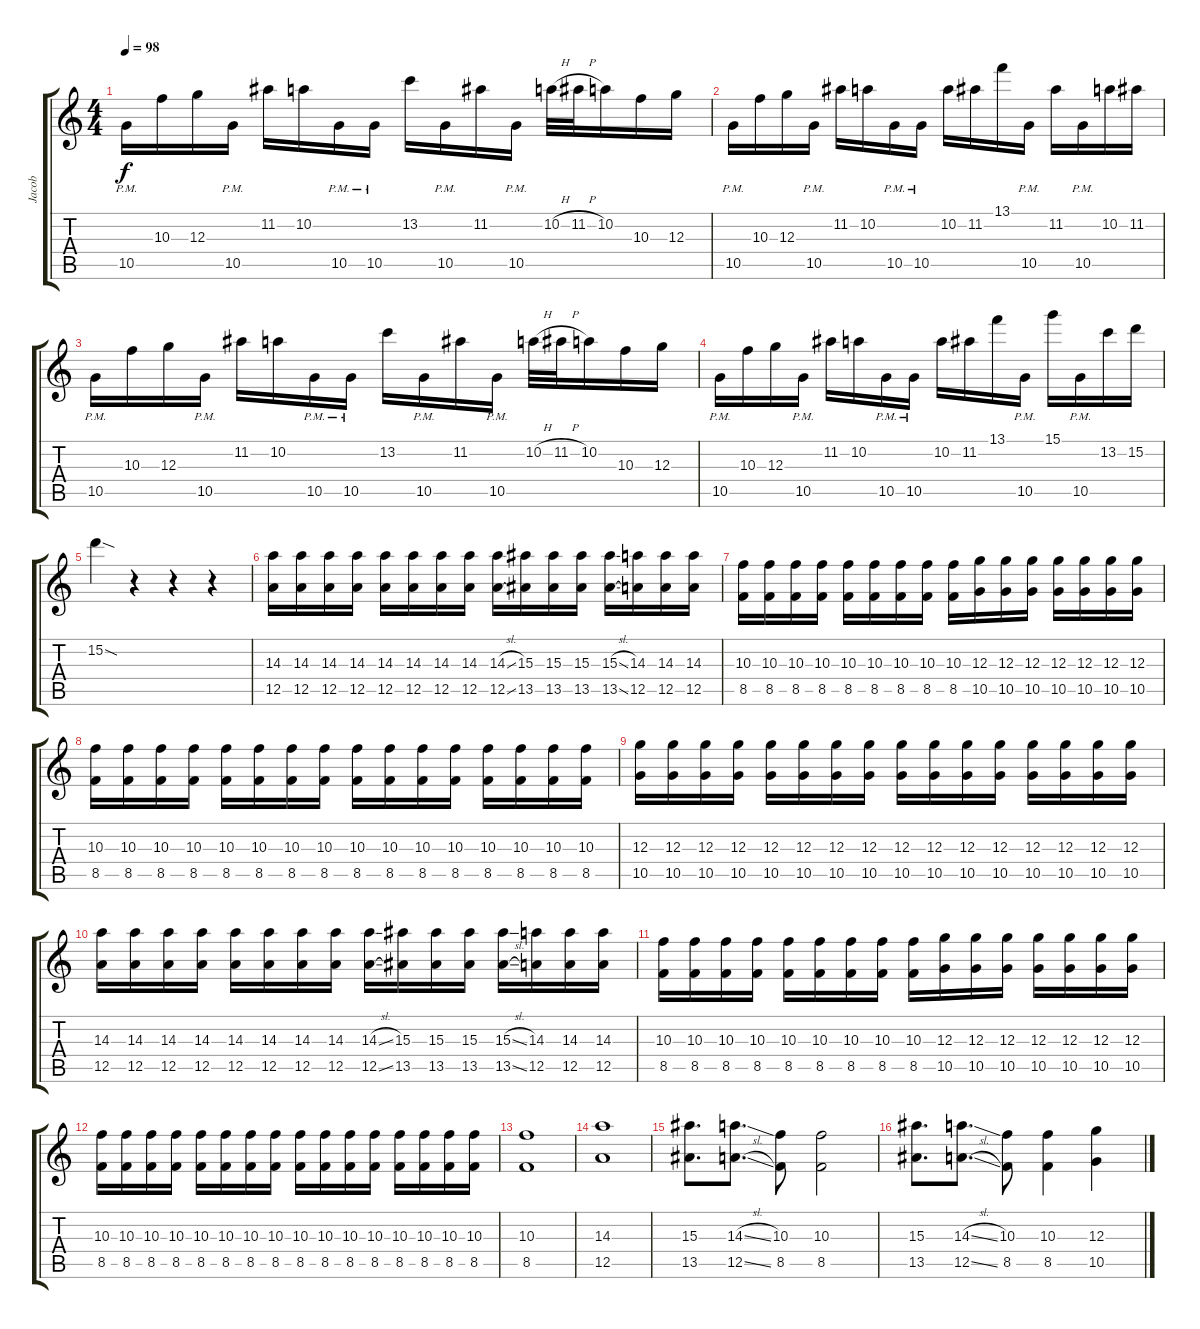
\track ("Jacob" "Jacob") {instrument overdrivenguitar}
\staff {score tabs}
\tuning (E4 B3 G3 D3 A2 D2) {hide}
\ts (4 4)
\tempo 98
\clef g2
\ks c
10.5{pm}.16{dy f} 10.3.16 12.3.16 10.5{pm}.16 11.2.16 10.2.16 10.5{pm}.16 10.5{pm}.16 13.2.16 10.5{pm}.16 11.2.16 10.5{pm}.16 10.2{h}.32 11.2{h}.32 10.2.16 10.3.16 12.3.16 |
10.5{pm}.16 10.3.16 12.3.16 10.5{pm}.16 11.2.16 10.2.16 10.5{pm}.16 10.5{pm}.16 10.2.16 11.2.16 13.1.16 10.5{pm}.16 11.2.16 10.5{pm}.16 10.2.16 11.2.16 |
10.5{pm}.16 10.3.16 12.3.16 10.5{pm}.16 11.2.16 10.2.16 10.5{pm}.16 10.5{pm}.16 13.2.16 10.5{pm}.16 11.2.16 10.5{pm}.16 10.2{h}.32 11.2{h}.32 10.2.16 10.3.16 12.3.16 |
10.5{pm}.16 10.3.16 12.3.16 10.5{pm}.16 11.2.16 10.2.16 10.5{pm}.16 10.5{pm}.16 10.2.16 11.2.16 13.1.16 10.5{pm}.16 15.1.16 10.5{pm}.16 13.2.16 15.2.16 |
15.2{sod}.4 r.4 r.4 r.4 |
(14.3 12.5).16 (14.3 12.5).16 (14.3 12.5).16 (14.3 12.5).16 (14.3 12.5).16 (14.3 12.5).16 (14.3 12.5).16 (14.3 12.5).16 (14.3{sl} 12.5{sl}).16 (15.3 13.5).16 (15.3 13.5).16 (15.3 13.5).16 (15.3{sl} 13.5{sl}).16 (14.3 12.5).16 (14.3 12.5).16 (14.3 12.5).16 |
(10.3 8.5).16 (10.3 8.5).16 (10.3 8.5).16 (10.3 8.5).16 (10.3 8.5).16 (10.3 8.5).16 (10.3 8.5).16 (10.3 8.5).16 (10.3 8.5).16 (12.3 10.5).16 (12.3 10.5).16 (12.3 10.5).16 (12.3 10.5).16 (12.3 10.5).16 (12.3 10.5).16 (12.3 10.5).16 |
(10.3 8.5).16 (10.3 8.5).16 (10.3 8.5).16 (10.3 8.5).16 (10.3 8.5).16 (10.3 8.5).16 (10.3 8.5).16 (10.3 8.5).16 (10.3 8.5).16 (10.3 8.5).16 (10.3 8.5).16 (10.3 8.5).16 (10.3 8.5).16 (10.3 8.5).16 (10.3 8.5).16 (10.3 8.5).16 |
(12.3 10.5).16 (12.3 10.5).16 (12.3 10.5).16 (12.3 10.5).16 (12.3 10.5).16 (12.3 10.5).16 (12.3 10.5).16 (12.3 10.5).16 (12.3 10.5).16 (12.3 10.5).16 (12.3 10.5).16 (12.3 10.5).16 (12.3 10.5).16 (12.3 10.5).16 (12.3 10.5).16 (12.3 10.5).16 |
(14.3 12.5).16 (14.3 12.5).16 (14.3 12.5).16 (14.3 12.5).16 (14.3 12.5).16 (14.3 12.5).16 (14.3 12.5).16 (14.3 12.5).16 (14.3{sl} 12.5{sl}).16 (15.3 13.5).16 (15.3 13.5).16 (15.3 13.5).16 (15.3{sl} 13.5{sl}).16 (14.3 12.5).16 (14.3 12.5).16 (14.3 12.5).16 |
(10.3 8.5).16 (10.3 8.5).16 (10.3 8.5).16 (10.3 8.5).16 (10.3 8.5).16 (10.3 8.5).16 (10.3 8.5).16 (10.3 8.5).16 (10.3 8.5).16 (12.3 10.5).16 (12.3 10.5).16 (12.3 10.5).16 (12.3 10.5).16 (12.3 10.5).16 (12.3 10.5).16 (12.3 10.5).16 |
(10.3 8.5).16 (10.3 8.5).16 (10.3 8.5).16 (10.3 8.5).16 (10.3 8.5).16 (10.3 8.5).16 (10.3 8.5).16 (10.3 8.5).16 (10.3 8.5).16 (10.3 8.5).16 (10.3 8.5).16 (10.3 8.5).16 (10.3 8.5).16 (10.3 8.5).16 (10.3 8.5).16 (10.3 8.5).16 |
(10.3 8.5).1 |
(14.3 12.5).1 |
(15.3 13.5).8{d} (14.3{sl} 12.5{sl}).8{d} (10.3 8.5).8 (10.3 8.5).2 |
(15.3 13.5).8{d} (14.3{sl} 12.5{sl}).8{d} (10.3 8.5).8 (10.3 8.5).4 (12.3 10.5).4
